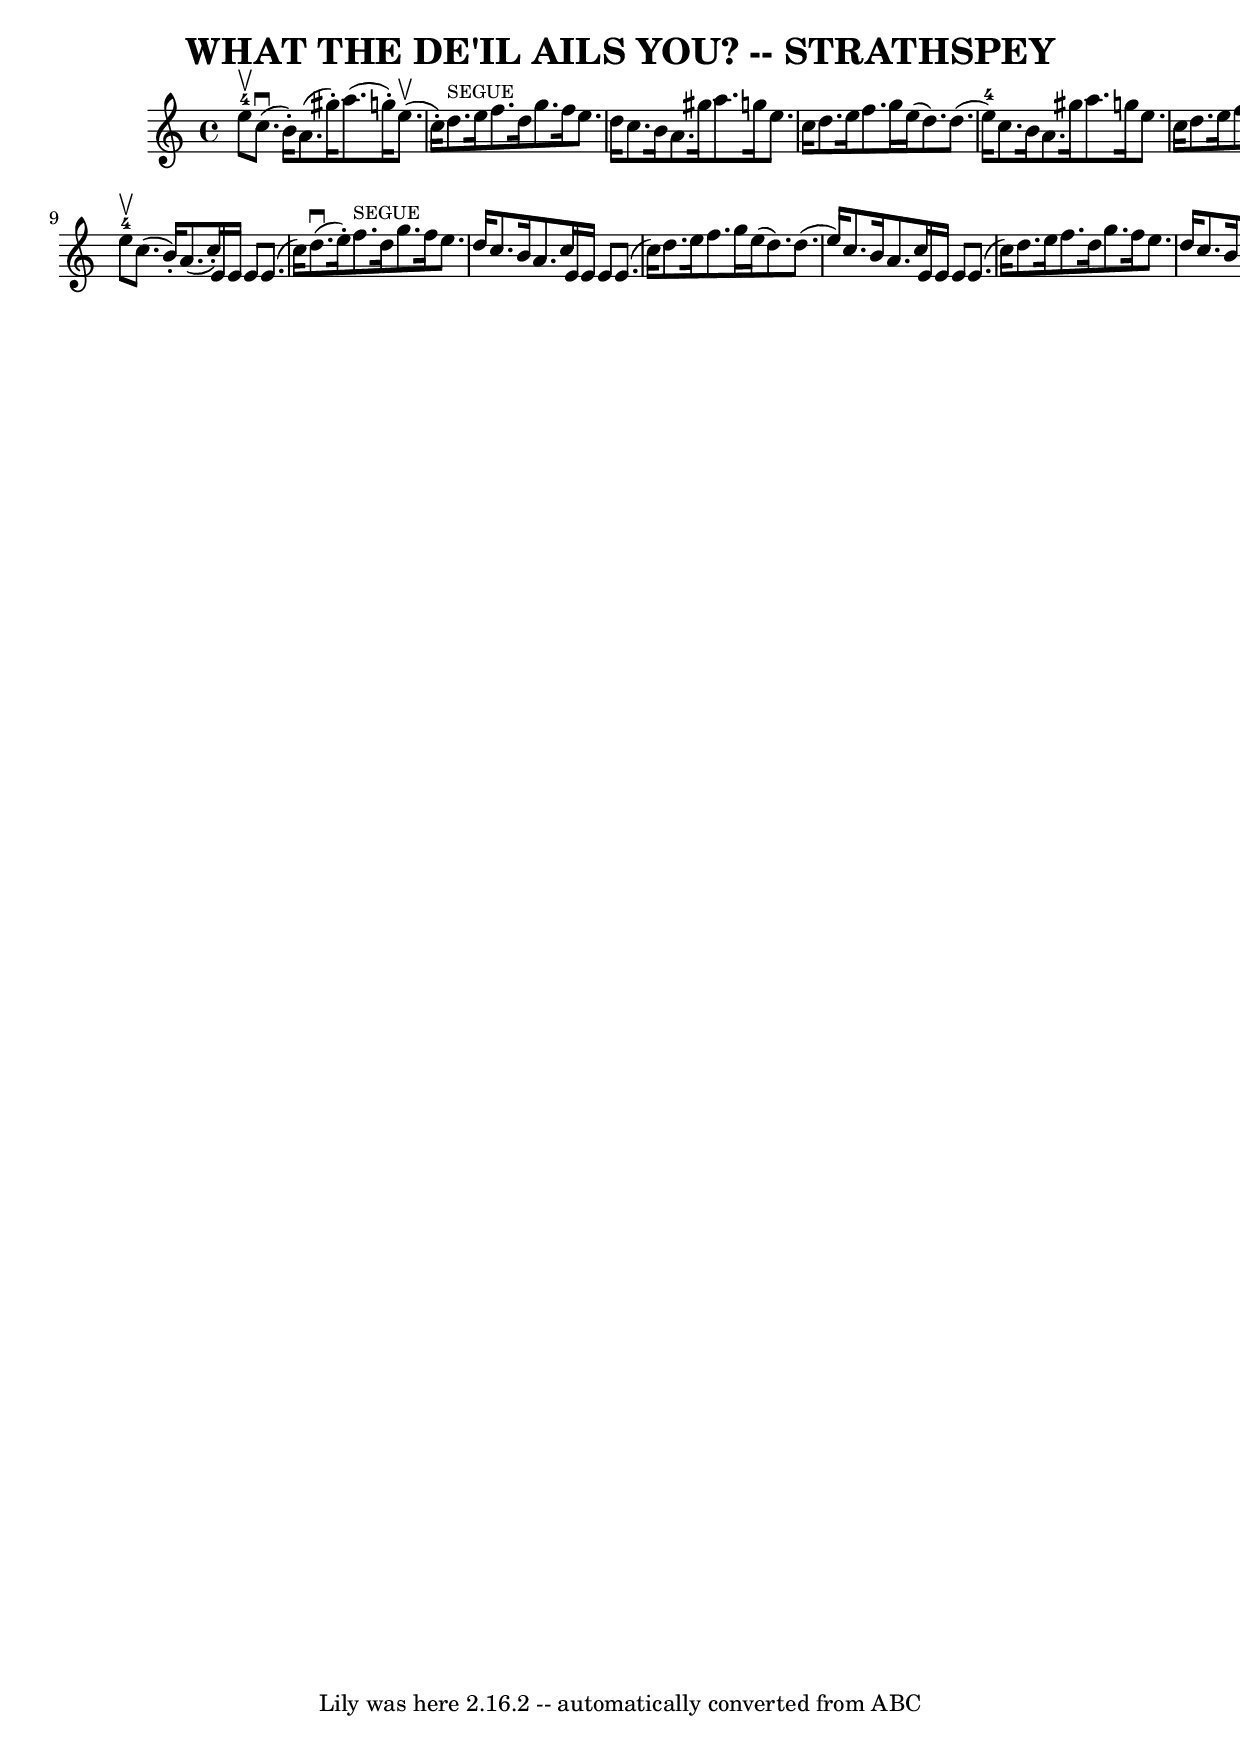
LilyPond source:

\version "2.16.2"
\include "Mammoth.ily"
\header {
  %% book = "Ryan's Mammoth Collection of Fiddle Tunes"
 composer = ""
 crossRefNumber = "1"
 footnotes = ""
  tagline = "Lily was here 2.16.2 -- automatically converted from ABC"
  title = "WHAT THE DE'IL AILS YOU? -- STRATHSPEY"

}
voicedefault =  {


  \override Staff.TimeSignature #'style = #'C
  \time 4/4 
  \key a \minor e''8-4^\upbow    |
 c''8. (^\downbow b'16-.) a'8. (gis''16-.) a''8. (g''!16-.) e''8. (^\upbow c''16-.)    |
 d''8.^\segue e''16 f''8. d''16 g''8. f''16 e''8. d''16     |
 c''8. b'16 a'8. gis''16 a''8. g''!16 e''8. c''16     |
 d''8. e''16 f''8. g''16 e''16 (d''8.) d''8. (e''16-4)    |
 c''8. b'16 a'8. gis''16 a''8. g''!16 e''8. c''16      |
 d''8. e''16 f''8. d''16 g''8. f''16 e''8. d''16  |
 c''8. b'16 a'8. gis''16 a''8. g''!16 e''8. c''16     |
 d''8. e''16 f''8. g''16 e''16 (c''8.) c''8    \bar "|." e''8-4^\upbow    |
 c''8. (b'16-.) a'8. (c''16-.) e'16 e'16 e'8 e'8. (c''16)    |
  
 d''8. (^\downbow e''16-.) f''8.^\segue d''16 g''8. f''16 e''8. d''16     |
 c''8. b'16 a'8. c''16 e'16 e'16 e'8 e'8. (c''16)    |
 d''8. e''16 f''8. g''16 e''16 (d''8.) d''8. (e''16)    |
 c''8. b'16 a'8. c''16 e'16 e'16 e'8 e'8. (c''16)    |
 d''8. e''16 f''8. d''16 g''8. f''16 e''8. d''16     |
 c''8. b'16 a'8. c''16 e'16 e'16 e'8 e'8. (c''16)     |
 d''8. e''16 f''8. g''16 e''16 (c''8.) c''8       \bar " |."   

}

\score{
  <<

    \context Staff="default"
    {
      \voicedefault 
      
    }

  >>
  \layout {
    
  }
  \midi {
  }

}
